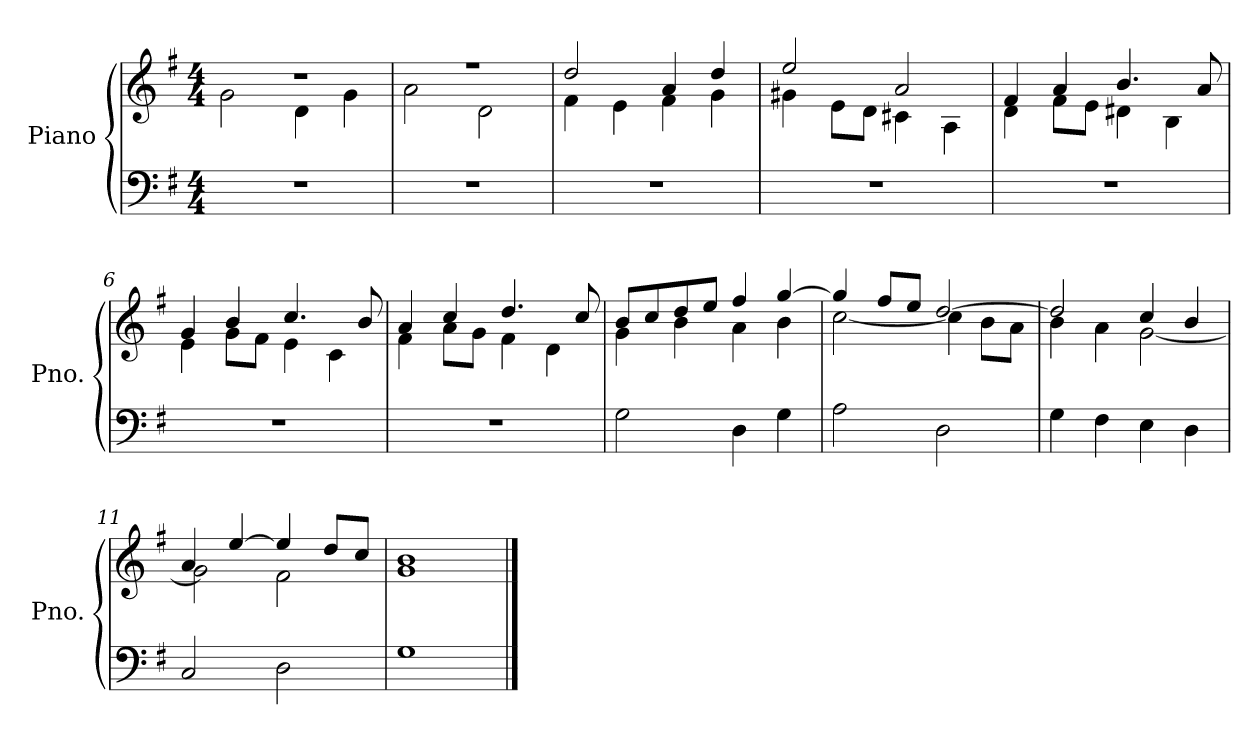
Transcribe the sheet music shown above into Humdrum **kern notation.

**kern	**kern
*part1	*part1
*staff2	*staff1
*I"Piano	*
*I'Pno.	*
*clefF4	*clefG2
*k[f#]	*k[f#]
*M4/4	*M4/4
*MM100	*MM100
=1	=1
*	*^
1r	1r	2g\
.	.	4d\
.	.	4g\
=2	=2	=2
1r	1r	2a\
.	.	2d\
=3	=3	=3
1r	2dd/	4f#\
.	.	4e\
.	4a/	4f#\
.	4dd/	4g\
=4	=4	=4
1r	2ee/	4g#X\
.	.	8e\L
.	.	8d\J
.	2a/	4c#X\
.	.	4A\
=5	=5	=5
1r	4f#/	4d\
.	4a/	8f#\L
.	.	8e\J
.	4.b/	4d#X\
.	.	4B\
.	8a/	.
=6	=6	=6
1r	4g/	4e\
.	4b/	8g\L
.	.	8f#\J
.	4.cc/	4e\
.	.	4c\
.	8b/	.
=7	=7	=7
1r	4a/	4f#\
.	4cc/	8a\L
.	.	8g\J
.	4.dd/	4f#\
.	.	4d\
.	8cc/	.
!!LO:LB:g=z	!!
=8	=8	=8
2G\	8b/L	4g\
.	8cc/	.
.	8dd/	4b\
.	8ee/J	.
4D\	4ff#/	4a\
4G\	[4gg/	4b\
=9	=9	=9
2A\	4gg/]	[2cc\
.	8ff#/L	.
.	8ee/J	.
2D\	[2dd/	4cc\]
.	.	8b\L
.	.	8a\J
=10	=10	=10
4G\	2dd/]	4b\
4F#\	.	4a\
4E\	4cc/	[2g\
4D\	4b/	.
=11	=11	=11
2C/	4a/	2g\]
.	[4ee/	.
2D\	4ee/]	2f#\
.	8dd/L	.
.	8cc/J	.
=12	=12	=12
1G	1b	1g
*	*v	*v
==	==
*-	*-
